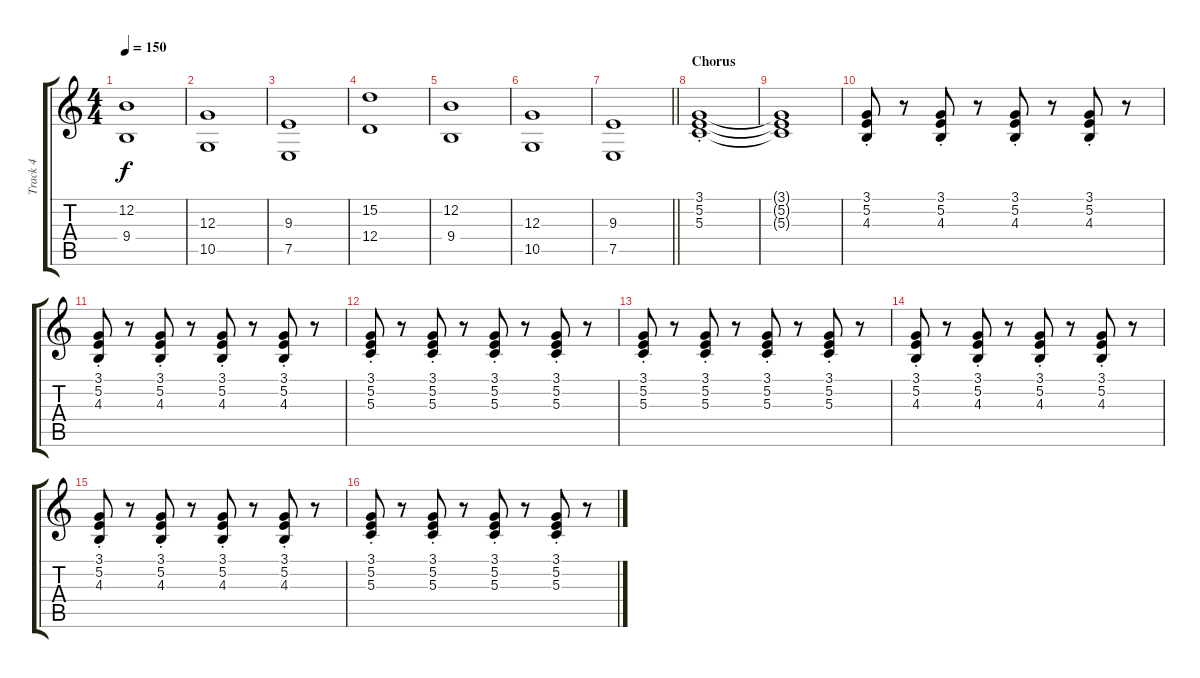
\track ("Track 4" "Track 4") {instrument synthstrings1}
\staff {score tabs}
\tuning (E4 B3 G3 D3 A2 E2) {hide}
\ts (4 4)
\tempo 150
\clef g2
\ks c
(12.2 9.4).1{dy f} |
(12.3 10.5).1 |
(9.3 7.5).1 |
(15.2 12.4).1{instrument pad4choir} |
(12.2 9.4).1 |
(12.3 10.5).1 |
\barLineRight lightlight
(9.3 7.5).1 |
\section ("" "Chorus")
(3.1{st} 5.2{st} 5.3{st}).1{instrument synthstrings1} |
(3.1{t} 5.2{t} 5.3{t}).1 |
(3.1{st} 5.2{st} 4.3{st}).8 r.8 (3.1{st} 5.2{st} 4.3{st}).8 r.8 (3.1{st} 5.2{st} 4.3{st}).8 r.8 (3.1{st} 5.2{st} 4.3{st}).8 r.8 |
(3.1{st} 5.2{st} 4.3{st}).8 r.8 (3.1{st} 5.2{st} 4.3{st}).8 r.8 (3.1{st} 5.2{st} 4.3{st}).8 r.8 (3.1{st} 5.2{st} 4.3{st}).8 r.8 |
(3.1{st} 5.2{st} 5.3{st}).8 r.8 (3.1{st} 5.2{st} 5.3{st}).8 r.8 (3.1{st} 5.2{st} 5.3{st}).8 r.8 (3.1{st} 5.2{st} 5.3{st}).8 r.8 |
(3.1{st} 5.2{st} 5.3{st}).8 r.8 (3.1{st} 5.2{st} 5.3{st}).8 r.8 (3.1{st} 5.2{st} 5.3{st}).8 r.8 (3.1{st} 5.2{st} 5.3{st}).8 r.8 |
(3.1{st} 5.2{st} 4.3{st}).8 r.8 (3.1{st} 5.2{st} 4.3{st}).8 r.8 (3.1{st} 5.2{st} 4.3{st}).8 r.8 (3.1{st} 5.2{st} 4.3{st}).8 r.8 |
(3.1{st} 5.2{st} 4.3{st}).8 r.8 (3.1{st} 5.2{st} 4.3{st}).8 r.8 (3.1{st} 5.2{st} 4.3{st}).8 r.8 (3.1{st} 5.2{st} 4.3{st}).8 r.8 |
(3.1{st} 5.2{st} 5.3{st}).8{instrument synthstrings1} r.8 (3.1{st} 5.2{st} 5.3{st}).8 r.8 (3.1{st} 5.2{st} 5.3{st}).8 r.8 (3.1{st} 5.2{st} 5.3{st}).8 r.8
